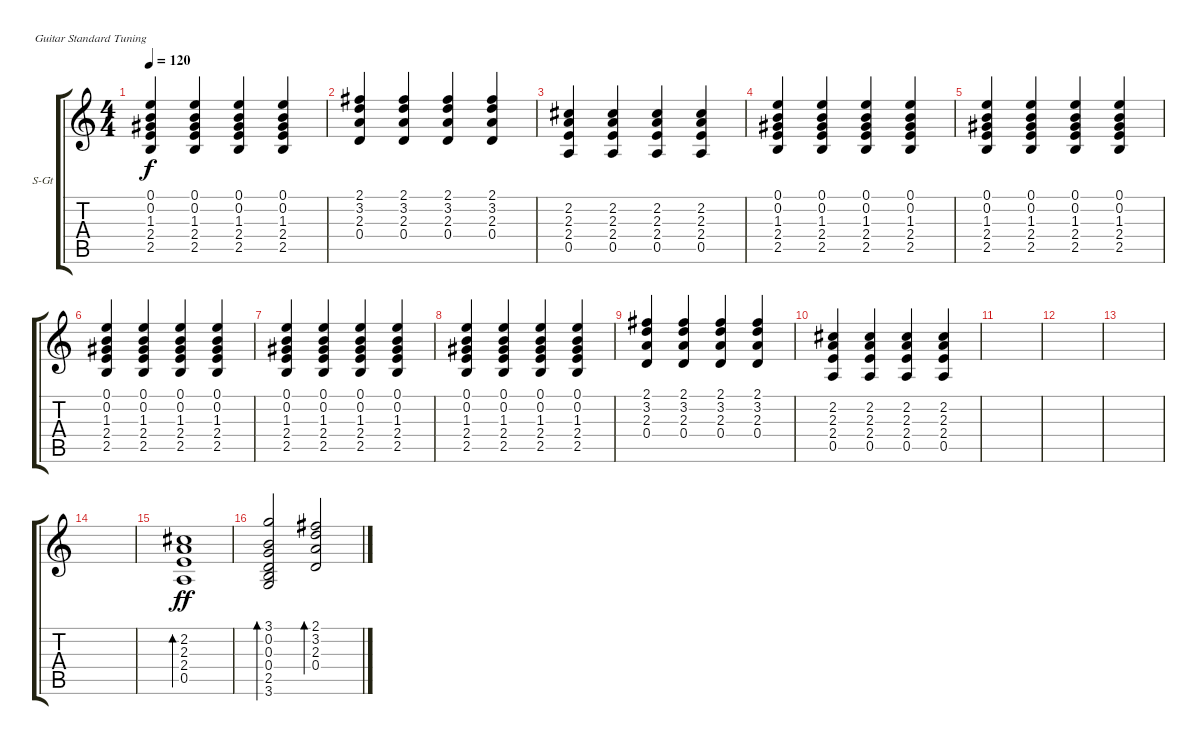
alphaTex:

\defaultSystemsLayout 4
\bracketExtendMode groupsimilarinstruments
\firstSystemTrackNameOrientation horizontal
\otherSystemsTrackNameOrientation horizontal
\track ("Steel Guitar" "S-Gt") {instrument acousticguitarsteel}
\staff {score tabs}
\tuning (E4 B3 G3 D3 A2 E2)
\ts (4 4)
\tempo 120
\clef g2
\ks c
(2.5 2.4 1.3 0.2 0.1).4{dy f} (2.5 2.4 1.3 0.2 0.1).4 (2.5 2.4 1.3 0.2 0.1).4 (2.5 2.4 1.3 0.2 0.1).4 |
(0.4 2.3 3.2 2.1).4 (0.4 2.3 3.2 2.1).4 (0.4 2.3 3.2 2.1).4 (0.4 2.3 3.2 2.1).4 |
(0.5 2.4 2.3 2.2).4 (0.5 2.4 2.3 2.2).4 (0.5 2.4 2.3 2.2).4 (0.5 2.4 2.3 2.2).4 |
(2.5 2.4 1.3 0.2 0.1).4 (2.5 2.4 1.3 0.2 0.1).4 (2.5 2.4 1.3 0.2 0.1).4 (2.5 2.4 1.3 0.2 0.1).4 |
(2.5 2.4 1.3 0.2 0.1).4 (2.5 2.4 1.3 0.2 0.1).4 (2.5 2.4 1.3 0.2 0.1).4 (2.5 2.4 1.3 0.2 0.1).4 |
(2.5 2.4 1.3 0.2 0.1).4 (2.5 2.4 1.3 0.2 0.1).4 (2.5 2.4 1.3 0.2 0.1).4 (2.5 2.4 1.3 0.2 0.1).4 |
(2.5 2.4 1.3 0.2 0.1).4 (2.5 2.4 1.3 0.2 0.1).4 (2.5 2.4 1.3 0.2 0.1).4 (2.5 2.4 1.3 0.2 0.1).4 |
(2.5 2.4 1.3 0.2 0.1).4 (2.5 2.4 1.3 0.2 0.1).4 (2.5 2.4 1.3 0.2 0.1).4 (2.5 2.4 1.3 0.2 0.1).4 |
(0.4 2.3 3.2 2.1).4 (0.4 2.3 3.2 2.1).4 (0.4 2.3 3.2 2.1).4 (0.4 2.3 3.2 2.1).4 |
(0.5 2.4 2.3 2.2).4 (0.5 2.4 2.3 2.2).4 (0.5 2.4 2.3 2.2).4 (0.5 2.4 2.3 2.2).4 |
|
|
|
|
(0.5 2.4 2.3 2.2).1{bd 116 dy ff} |
(3.6 2.5 0.4 0.3 0.2 3.1).2{bd 116} (0.4 2.3 3.2 2.1).2{bd 116}
